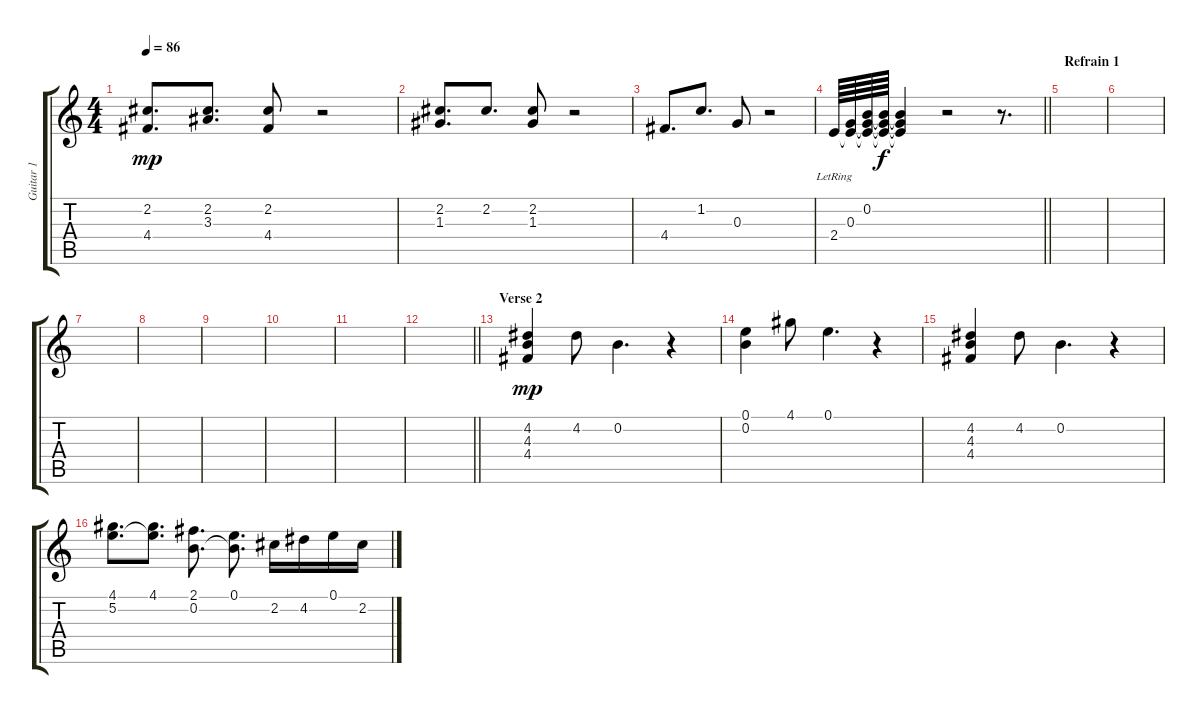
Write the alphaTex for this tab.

\track ("Guitar 1" "Guitar 1") {instrument acousticguitarnylon}
\staff {score tabs}
\tuning (E4 B3 G3 D3 A2 E2) {hide}
\ts (4 4)
\tempo 86
\clef g2
\ks c
(2.2 4.4).8{d dy mp} (2.2 3.3).8{d} (2.2 4.4).8 r.2 |
(2.2 1.3).8{d} 2.2.8{d} (2.2 1.3).8 r.2 |
4.4.8{d} 1.2.8{d} 0.3.8 r.2 |
\barLineRight lightlight
2.4{lr}.64 (0.3{lr} 2.4{t}).64 (0.2 0.3{t} 2.4{t}).64 (0.2{t} 0.3{t} 2.4{t}).64{dy f} (0.2{t} 0.3{t} 2.4{t}).4 r.2 r.8{d} |
\section ("" "Refrain 1")
|
|
|
|
|
|
|
\barLineRight lightlight
|
\section ("" "Verse 2")
(4.2 4.3 4.4).4{dy mp} 4.2.8 0.2.4{d} r.4 |
(0.1 0.2).4 4.1.8 0.1.4{d} r.4 |
(4.2 4.3 4.4).4 4.2.8 0.2.4{d} r.4 |
(4.1 5.2).8{d} (4.1 5.2{t}).8{d} (2.1 0.2).8{d} (0.1 0.2{t}).8{d} 2.2.16 4.2.16 0.1.16 2.2.16
